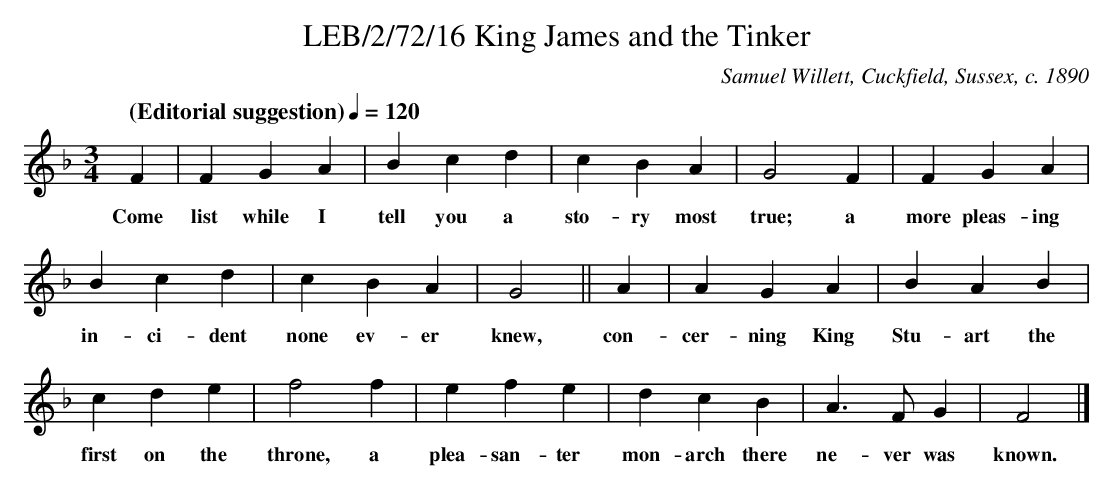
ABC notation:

X:1
T:LEB/2/72/16 King James and the Tinker
C:Samuel Willett, Cuckfield, Sussex, c. 1890
L:1/4
Q:"(Editorial suggestion)" 1/4=120
M:3/4
K:F
F | F G A | B c d | c B A | G2 F | F G A |
w: Come list while I tell you a sto-ry most true; a more pleas-ing
B c d | c B A | G2 || A | A G A | B A B |
w: in-ci-dent none ev-er knew, con-cer-ning King Stu-art the
c d e | f2 f | e f e | d c B | A3/2 F/2 G | F2 |]
w: first on the throne, a plea-san-ter mon-arch there ne-ver was known.
